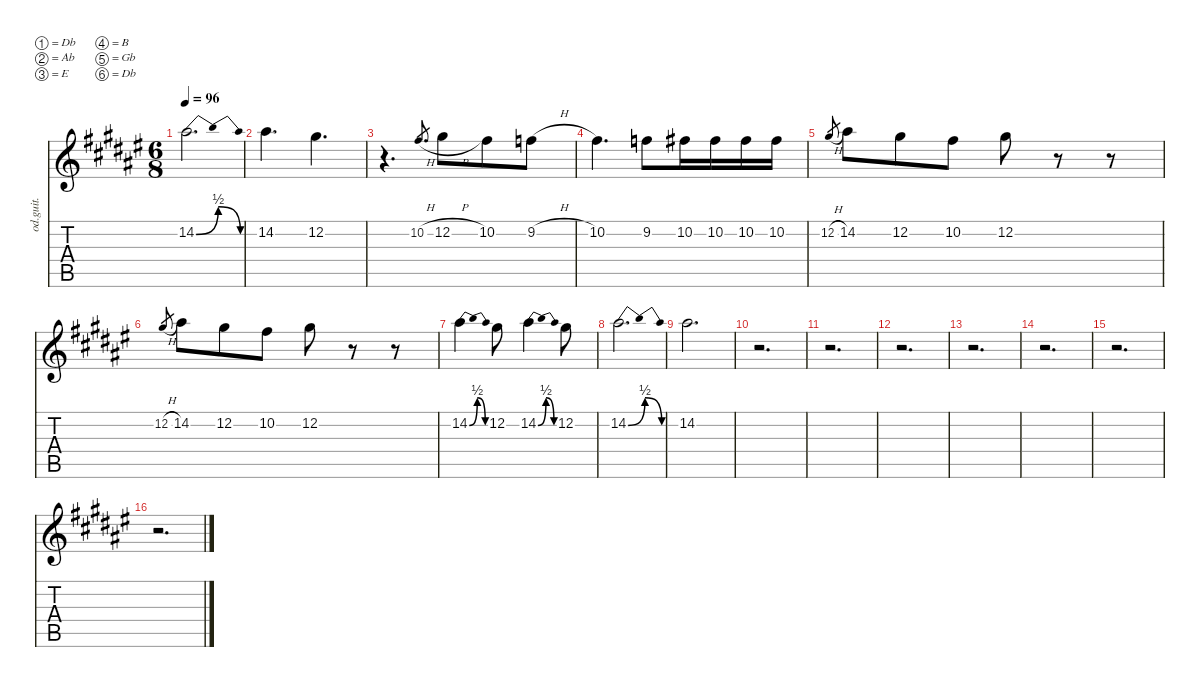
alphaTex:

\defaultSystemsLayout 4
\hideDynamics
\bracketExtendMode nobrackets
\otherSystemsTrackNameOrientation horizontal
\track ("Lead Guitar" "od.guit.") {instrument overdrivenguitar}
\staff {score tabs}
\tuning (Db4 Ab3 E3 B2 Gb2 Db2)
\ts (6 8)
\tempo 96
\clef g2
\ks f#
14.2{be (bendrelease 0 0 23.4 2 52.8 2 57.599999999999994 0) acc #}.2{d dy mf beam Down} |
14.2{acc #}.4{d beam Down} 12.2{acc #}.4{d beam Down} |
r.4{d beam Down} 10.2{h acc #}.8{d gr beam Up} 12.2{h acc #}.8{beam Down} 10.2{acc #}.8{beam Down} 9.2{h acc forcenatural}.8{beam Down} |
10.2{acc #}.4{d beam Down} 9.2{acc forcenatural}.8{beam Down} 10.2{acc #}.16{beam Down} 10.2{acc #}.16{beam Down} 10.2{acc #}.16{beam Down} 10.2{acc #}.16{beam Down} |
12.2{h acc #}.8{gr beam Up} 14.2{acc #}.8{beam Down} 12.2{acc #}.8{beam Down} 10.2{acc #}.8{beam Down} 12.2{acc #}.8{beam Down} r.8{beam Down} r.8{beam Down} |
12.2{h acc #}.8{gr beam Up} 14.2{acc #}.8{beam Down} 12.2{acc #}.8{beam Down} 10.2{acc #}.8{beam Down} 12.2{acc #}.8{beam Down} r.8{beam Down} r.8{beam Down} |
14.2{be (bendrelease 0 0 16.8 2 24.599999999999998 2 30 0) acc #}.4{beam Down} 12.2{acc #}.8{beam Down} 14.2{be (bendrelease 0 0 16.8 2 24.599999999999998 2 30 0) acc #}.4{beam Down} 12.2{acc #}.8{beam Down} |
14.2{be (bendrelease 0 0 25.2 2 48.6 2 58.8 0) acc #}.2{d beam Down} |
14.2{acc #}.2{d beam Down} |
r.2{d beam Down} |
r.2{d beam Down} |
r.2{d beam Down} |
r.2{d beam Down} |
r.2{d beam Down} |
r.2{d beam Down} |
r.2{d beam Down}
